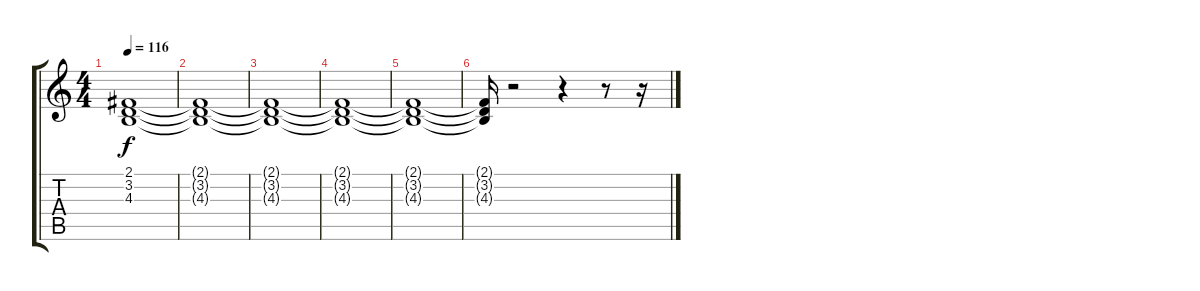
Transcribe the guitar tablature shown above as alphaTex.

\track "" {instrument tremolostrings}
\staff {score tabs}
\tuning (E4 B3 G3 D3 A2 E2) {hide}
\ts (4 4)
\tempo 116
\clef g2
\ks c
(2.1{t} 3.2{t} 4.3{t}).1{dy f} |
(2.1{t} 3.2{t} 4.3{t}).1 |
(2.1{t} 3.2{t} 4.3{t}).1 |
(2.1{t} 3.2{t} 4.3{t}).1 |
(2.1{t} 3.2{t} 4.3{t}).1 |
(2.1{t} 3.2{t} 4.3{t}).16 r.2 r.4 r.8 r.16
